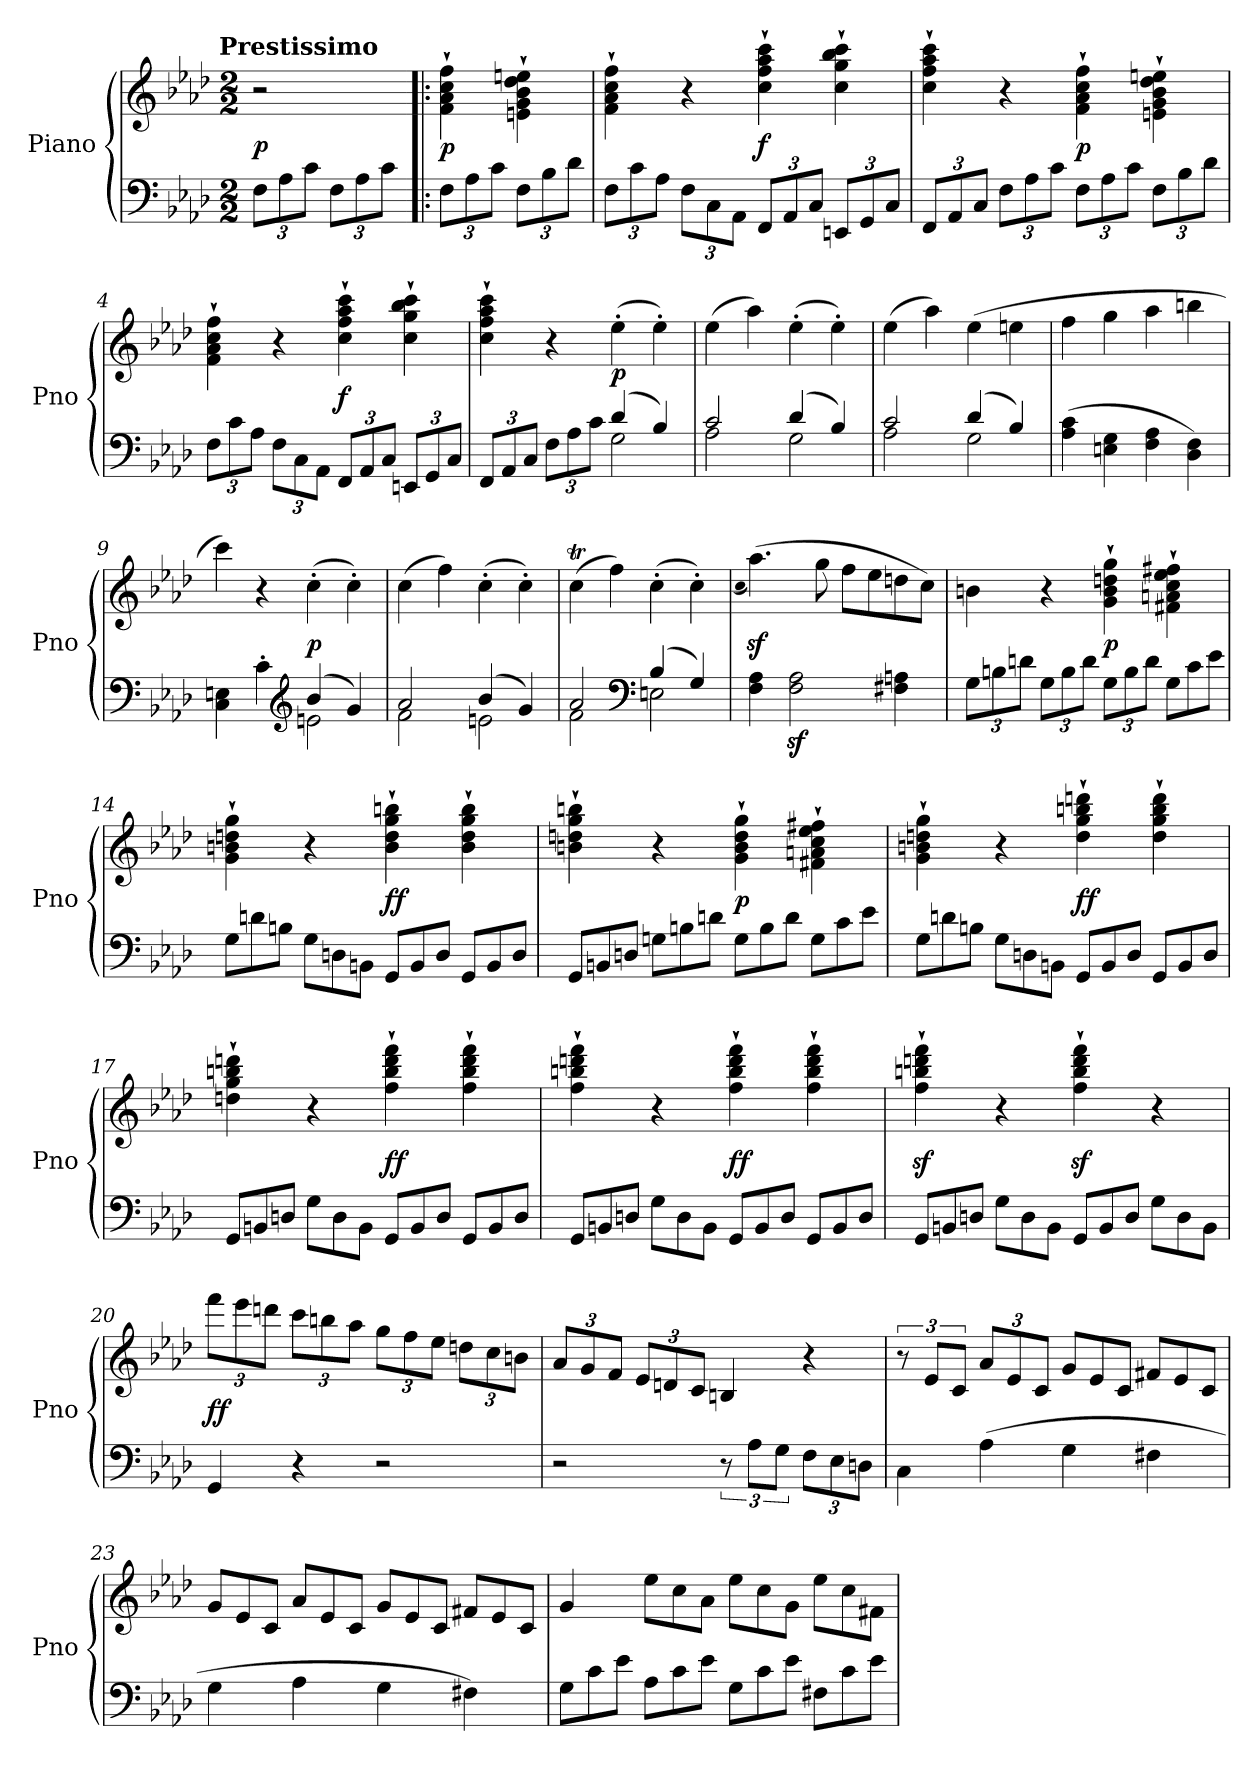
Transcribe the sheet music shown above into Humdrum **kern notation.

**kern	**kern	**dynam
*part1	*part1	*part1
*staff2	*staff1	*staff1/2
*I"Piano	*	*
*I'Pno	*	*
*clefF4	*clefG2	*
*k[b-e-a-d-]	*k[b-e-a-d-]	*
*f:	*f:	*
!!LO:TX:omd:t=Prestissimo
*M2/2	*M2/2	*
*MM192	*MM192	*
=1	=1	=1
12F\L	2r	p
12A-\	.	.
12c\J	.	.
12F\L	.	.
12A-\	.	.
12c\J	.	.
=!|:	=!|:	=!|:
12F\L	4f`\ 4a-`\ 4cc`\ 4ff`\	p
12A-\	.	.
12c\J	.	.
12F\L	4en`\ 4g`\ 4b-`\ 4dd-`\ 4een`\	.
12B-\	.	.
12d-\J	.	.
=2	=2	=2
12F\L	4f`\ 4a-`\ 4cc`\ 4ff`\	.
12c\	.	.
12A-\J	.	.
12F\L	4r	.
12C\	.	.
12AA-\J	.	.
12FF/L	4cc`\ 4ff`\ 4aa-`\ 4ccc`\	f
12AA-/	.	.
12C/J	.	.
12EEn/L	4cc`\ 4gg`\ 4bb-`\ 4ccc`\	.
12GG/	.	.
12C/J	.	.
=3	=3	=3
12FF/L	4cc`\ 4ff`\ 4aa-`\ 4ccc`\	.
12AA-/	.	.
12C/J	.	.
12F\L	4r	.
12A-\	.	.
12c\J	.	.
12F\L	4f`\ 4a-`\ 4cc`\ 4ff`\	p
12A-\	.	.
12c\J	.	.
12F\L	4en`\ 4g`\ 4b-`\ 4dd-`\ 4een`\	.
12B-\	.	.
12d-\J	.	.
=4	=4	=4
12F\L	4f`\ 4a-`\ 4cc`\ 4ff`\	.
12c\	.	.
12A-\J	.	.
12F\L	4r	.
12C\	.	.
12AA-\J	.	.
12FF/L	4cc`\ 4ff`\ 4aa-`\ 4ccc`\	f
12AA-/	.	.
12C/J	.	.
12EEn/L	4cc`\ 4gg`\ 4bb-`\ 4ccc`\	.
12GG/	.	.
12C/J	.	.
=5	=5	=5
*^	*	*
12FF/L	2ryy	4cc`\ 4ff`\ 4aa-`\ 4ccc`\	.
12AA-/	.	.	.
12C/J	.	.	.
12F\L	.	4r	.
12A-\	.	.	.
12c\J	.	.	.
(4d-/	2G\	(4ee-'\	p
4B-/)	.	4ee-'\)	.
=6	=6	=6	=6
2c/	2A-\	(4ee-\	.
.	.	4aa-\)	.
(4d-/	2G\	(4ee-'\	.
4B-/)	.	4ee-'\)	.
=7	=7	=7	=7
2c/	2A-\	(4ee-\	.
.	.	4aa-\)	.
(4d-/	2G\	(4ee-\	.
4B-/)	.	4een\	.
*v	*v	*	*
=8	=8	=8
(4A-\ 4c\	4ff\	.
4En\ 4G\	4gg\	.
4F\ 4A-\	4aa-\	.
4D-\ 4F\)	4bbn\	.
=9	=9	=9
*^	*	*
2ryy	4C\ 4En\	4ccc\)	.
.	4c'\	4r	.
*clefG2	*	*	*
(4b-/	2en\	(4cc'\	p
4g/)	.	4cc'\)	.
=10	=10	=10	=10
2a-/	2f\	(4cc\	.
.	.	4ff\)	.
(4b-/	2en\	(4cc'\	.
4g/)	.	4cc'\)	.
=11	=11	=11	=11
2a-/	2f\	(4cct\	.
.	.	4ff\)	.
*clefF4	*	*	*
(4B-/	2En\	(4cc'\	.
4G/)	.	4cc'\)	.
*v	*v	*	*
=12	=12	=12
.	(qcc	.
4F\ 4A-\	(4.aa-z\)	.
2Fz\ 2A-z\	.	.
.	8gg\	.
.	8ff\L	.
.	8ee-\	.
4F#X\ 4An\	8ddn\	.
.	8cc\J)	.
=13	=13	=13
12G\L	4bn\	.
12Bn\	.	.
12dn\J	.	.
12G\L	4r	.
12B\	.	.
12d\J	.	.
12G\L	4g`\ 4b`\ 4ddn`\ 4gg`\	p
12B\	.	.
12d\J	.	.
*Xtuplet	*	*
12G\L	4f#X`\ 4an`\ 4cc`\ 4ee-`\ 4ff#X`\	.
12c\	.	.
12e-\J	.	.
=14	=14	=14
12G\L	4g`\ 4bn`\ 4ddn`\ 4gg`\	.
12dn\	.	.
12Bn\J	.	.
12G\L	4r	.
12Dn\	.	.
12BBn\J	.	.
12GG/L	4b`\ 4dd`\ 4gg`\ 4bbn`\	ff
12BB/	.	.
12D/J	.	.
12GG/L	4b`\ 4dd`\ 4gg`\ 4bb`\	.
12BB/	.	.
12D/J	.	.
=15	=15	=15
12GG/L	4bn`\ 4ddn`\ 4gg`\ 4bbn`\	.
12BBn/	.	.
12Dn/J	.	.
12Gn\L	4r	.
12Bn\	.	.
12dn\J	.	.
12G\L	4g`\ 4b`\ 4dd`\ 4gg`\	p
12B\	.	.
12d\J	.	.
12G\L	4f#X`\ 4an`\ 4cc`\ 4ee-`\ 4ff#X`\	.
12c\	.	.
12e-\J	.	.
=16	=16	=16
12G\L	4g`\ 4bn`\ 4ddn`\ 4gg`\	.
12dn\	.	.
12Bn\J	.	.
12G\L	4r	.
12Dn\	.	.
12BBn\J	.	.
12GG/L	4dd`\ 4gg`\ 4bbn`\ 4dddn`\	ff
12BB/	.	.
12D/J	.	.
12GG/L	4dd`\ 4gg`\ 4bb`\ 4ddd`\	.
12BB/	.	.
12D/J	.	.
=17	=17	=17
12GG/L	4ddn`\ 4gg`\ 4bbn`\ 4dddn`\	.
12BBn/	.	.
12Dn/J	.	.
12G\L	4r	.
12D\	.	.
12BB\J	.	.
12GG/L	4ff`\ 4bb`\ 4ddd`\ 4fff`\	ff
12BB/	.	.
12D/J	.	.
12GG/L	4ff`\ 4bb`\ 4ddd`\ 4fff`\	.
12BB/	.	.
12D/J	.	.
=18	=18	=18
12GG/L	4ff`\ 4bbn`\ 4dddn`\ 4fff`\	.
12BBn/	.	.
12Dn/J	.	.
12G\L	4r	.
12D\	.	.
12BB\J	.	.
12GG/L	4ff`\ 4bb`\ 4ddd`\ 4fff`\	ff
12BB/	.	.
12D/J	.	.
12GG/L	4ff`\ 4bb`\ 4ddd`\ 4fff`\	.
12BB/	.	.
12D/J	.	.
=19	=19	=19
12GG/L	4ffz`\ 4bbnz`\ 4dddnz`\ 4fffz`\	.
12BBn/	.	.
12Dn/J	.	.
12G\L	4r	.
12D\	.	.
12BB\J	.	.
12GG/L	4ffz`\ 4bbz`\ 4dddz`\ 4fffz`\	.
12BB/	.	.
12D/J	.	.
12G\L	4r	.
12D\	.	.
12BB\J	.	.
=20	=20	=20
4GG/	12fff\L	ff
.	12eee-\	.
.	12dddn\J	.
4r	12ccc\L	.
.	12bbn\	.
.	12aa-\J	.
2r	12gg\L	.
.	12ff\	.
.	12ee-\J	.
.	12ddn\L	.
.	12cc\	.
.	12bn\J	.
=21	=21	=21
2r	12a-/L	.
.	12g/	.
.	12f/J	.
.	12e-/L	.
.	12dn/	.
.	12c/J	.
*tuplet	*	*
12r	4Bn/	.
12A-\L	.	.
12G\J	.	.
12F\L	4r	.
12E-\	.	.
12Dn\J	.	.
=22	=22	=22
4C\	12r	.
.	12e-/L	.
.	12c/J	.
(4A-\	12a-/L	.
.	12e-/	.
.	12c/J	.
*	*Xtuplet	*
4G\	12g/L	.
.	12e-/	.
.	12c/J	.
4F#X\	12f#X/L	.
.	12e-/	.
.	12c/J	.
=23	=23	=23
4G\	12g/L	.
.	12e-/	.
.	12c/J	.
4A-\	12a-/L	.
.	12e-/	.
.	12c/J	.
4G\	12g/L	.
.	12e-/	.
.	12c/J	.
4F#X\)	12f#X/L	.
.	12e-/	.
.	12c/J	.
=24	=24	=24
*Xtuplet	*	*
12G\L	4g/	.
12c\	.	.
12e-\J	.	.
12A-\L	12ee-\L	.
12c\	12cc\	.
12e-\J	12a-\J	.
12G\L	12ee-\L	.
12c\	12cc\	.
12e-\J	12g\J	.
12F#X\L	12ee-\L	.
12c\	12cc\	.
12e-\J	12f#X\J	.
=	=	=
*-	*-	*-
